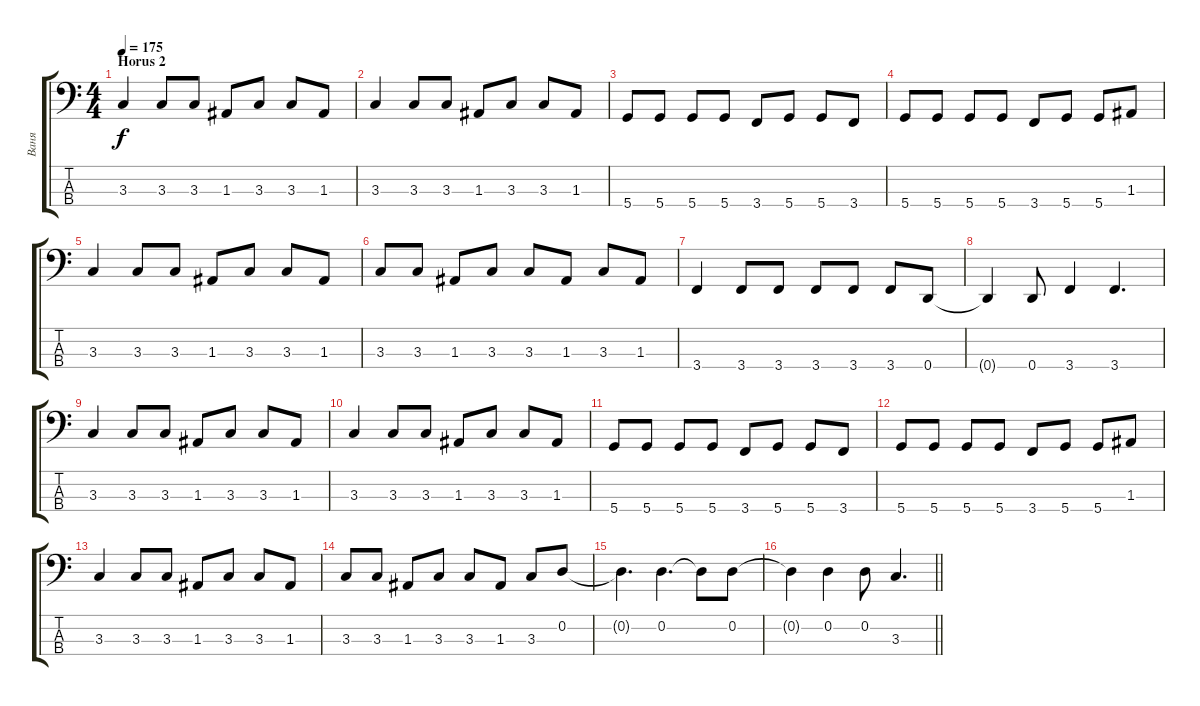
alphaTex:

\track ("Ваня" "Ваня") {instrument electricbasspick}
\staff {score tabs}
\tuning (G2 D2 A1 D1) {hide}
\ts (4 4)
\section ("" "Horus 2")
\tempo 175
\clef f4
\ks c
3.3.4{dy f} 3.3.8 3.3.8 1.3.8 3.3.8 3.3.8 1.3.8 |
3.3.4 3.3.8 3.3.8 1.3.8 3.3.8 3.3.8 1.3.8 |
5.4.8 5.4.8 5.4.8 5.4.8 3.4.8 5.4.8 5.4.8 3.4.8 |
5.4.8 5.4.8 5.4.8 5.4.8 3.4.8 5.4.8 5.4.8 1.3.8 |
3.3.4 3.3.8 3.3.8 1.3.8 3.3.8 3.3.8 1.3.8 |
3.3.8 3.3.8 1.3.8 3.3.8 3.3.8 1.3.8 3.3.8 1.3.8 |
3.4.4 3.4.8 3.4.8 3.4.8 3.4.8 3.4.8 0.4.8 |
0.4{t}.4 0.4.8 3.4.4 3.4.4{d} |
3.3.4 3.3.8 3.3.8 1.3.8 3.3.8 3.3.8 1.3.8 |
3.3.4 3.3.8 3.3.8 1.3.8 3.3.8 3.3.8 1.3.8 |
5.4.8 5.4.8 5.4.8 5.4.8 3.4.8 5.4.8 5.4.8 3.4.8 |
5.4.8 5.4.8 5.4.8 5.4.8 3.4.8 5.4.8 5.4.8 1.3.8 |
3.3.4 3.3.8 3.3.8 1.3.8 3.3.8 3.3.8 1.3.8 |
3.3.8 3.3.8 1.3.8 3.3.8 3.3.8 1.3.8 3.3.8 0.2.8 |
0.2{t}.4{d} 0.2.4{d} 0.2{t}.8 0.2.8 |
\barLineRight lightlight
0.2{t}.4 0.2.4 0.2.8 3.3.4{d}
